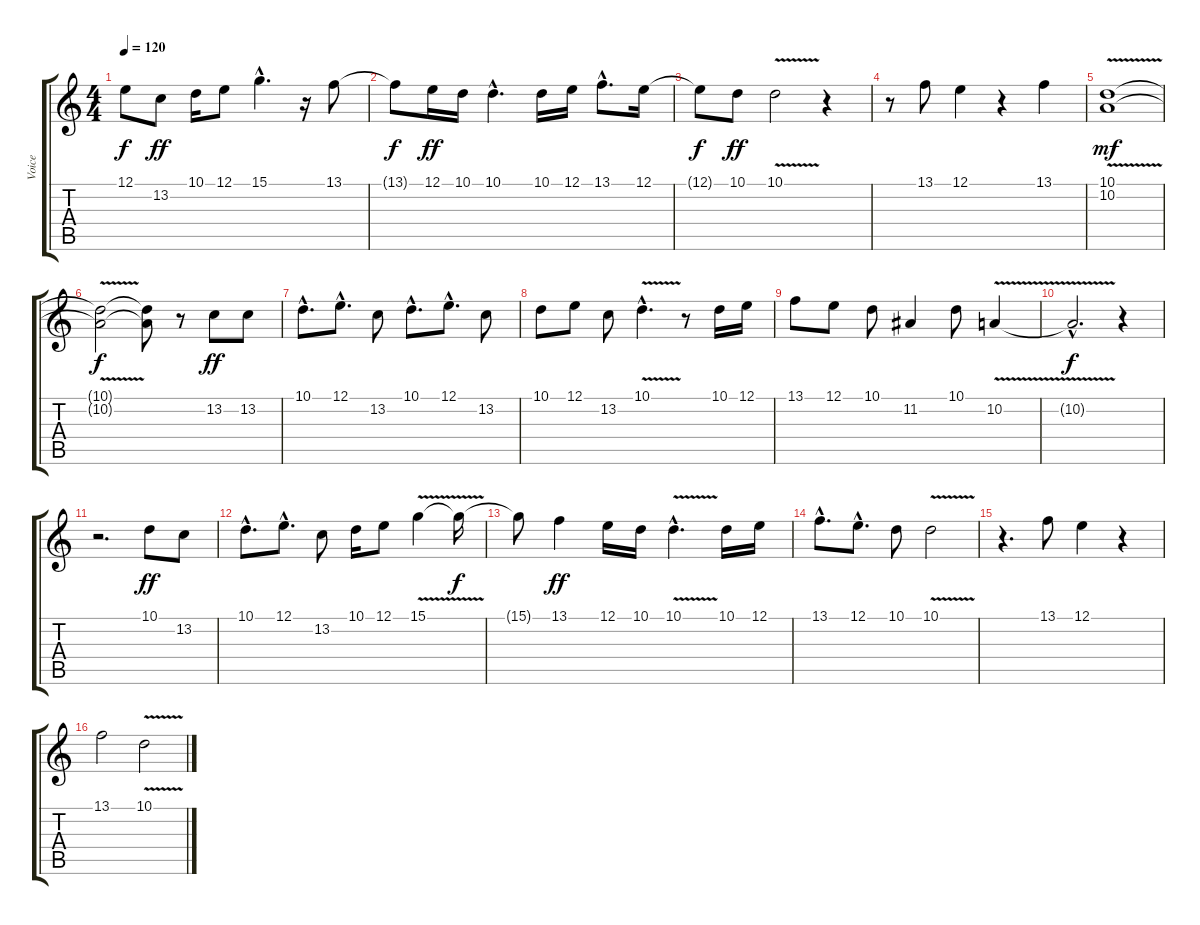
\track ("Voice" "Voice") {instrument lead3calliope}
\staff {score tabs}
\tuning (E4 B3 G3 D3 A2 E2) {hide}
\ts (4 4)
\tempo 120
\clef g2
\ks c
12.1{t}.8{dy f} 13.2.8{dy ff} 10.1.16 12.1.8 15.1{hac}.4{d} r.16 13.1.8 |
13.1{t}.8{dy f} 12.1.16{dy ff} 10.1.16 10.1{hac}.4{d} 10.1.16 12.1.16 13.1{hac}.8{d} 12.1.16 |
12.1{t}.8{dy f} 10.1.8{dy ff} 10.1{v}.2 r.4 |
r.8 13.1.8 12.1.4 r.4 13.1.4 |
(10.1{v} 10.2{v}).1{dy mf} |
(10.1{t} 10.2{t}).2{dy f} (10.1{t} 10.2{t}).8 r.8 13.2.8{dy ff} 13.2.8 |
10.1{hac}.8{d} 12.1{hac}.8{d} 13.2.8 10.1{hac}.8{d} 12.1{hac}.8{d} 13.2.8 |
10.1.8 12.1.8 13.2.8 10.1{v hac}.4{d} r.8 10.1.16 12.1.16 |
13.1.8 12.1.8 10.1.8 11.2.4 10.1.8 10.2{v}.4 |
10.2{hac t}.2{d dy f} r.4 |
r.2{d} 10.1.8{dy ff} 13.2.8 |
10.1{hac}.8{d} 12.1{hac}.8{d} 13.2.8 10.1.16 12.1.8 15.1{v}.4 15.1{t}.16{dy f} |
15.1{t}.8 13.1.4{dy ff} 12.1.16 10.1.16 10.1{v hac}.4{d} 10.1.16 12.1.16 |
13.1{hac}.8{d} 12.1{hac}.8{d} 10.1.8 10.1{v}.2 |
r.4{d} 13.1.8 12.1.4 r.4 |
13.1.2 10.1{v}.2
